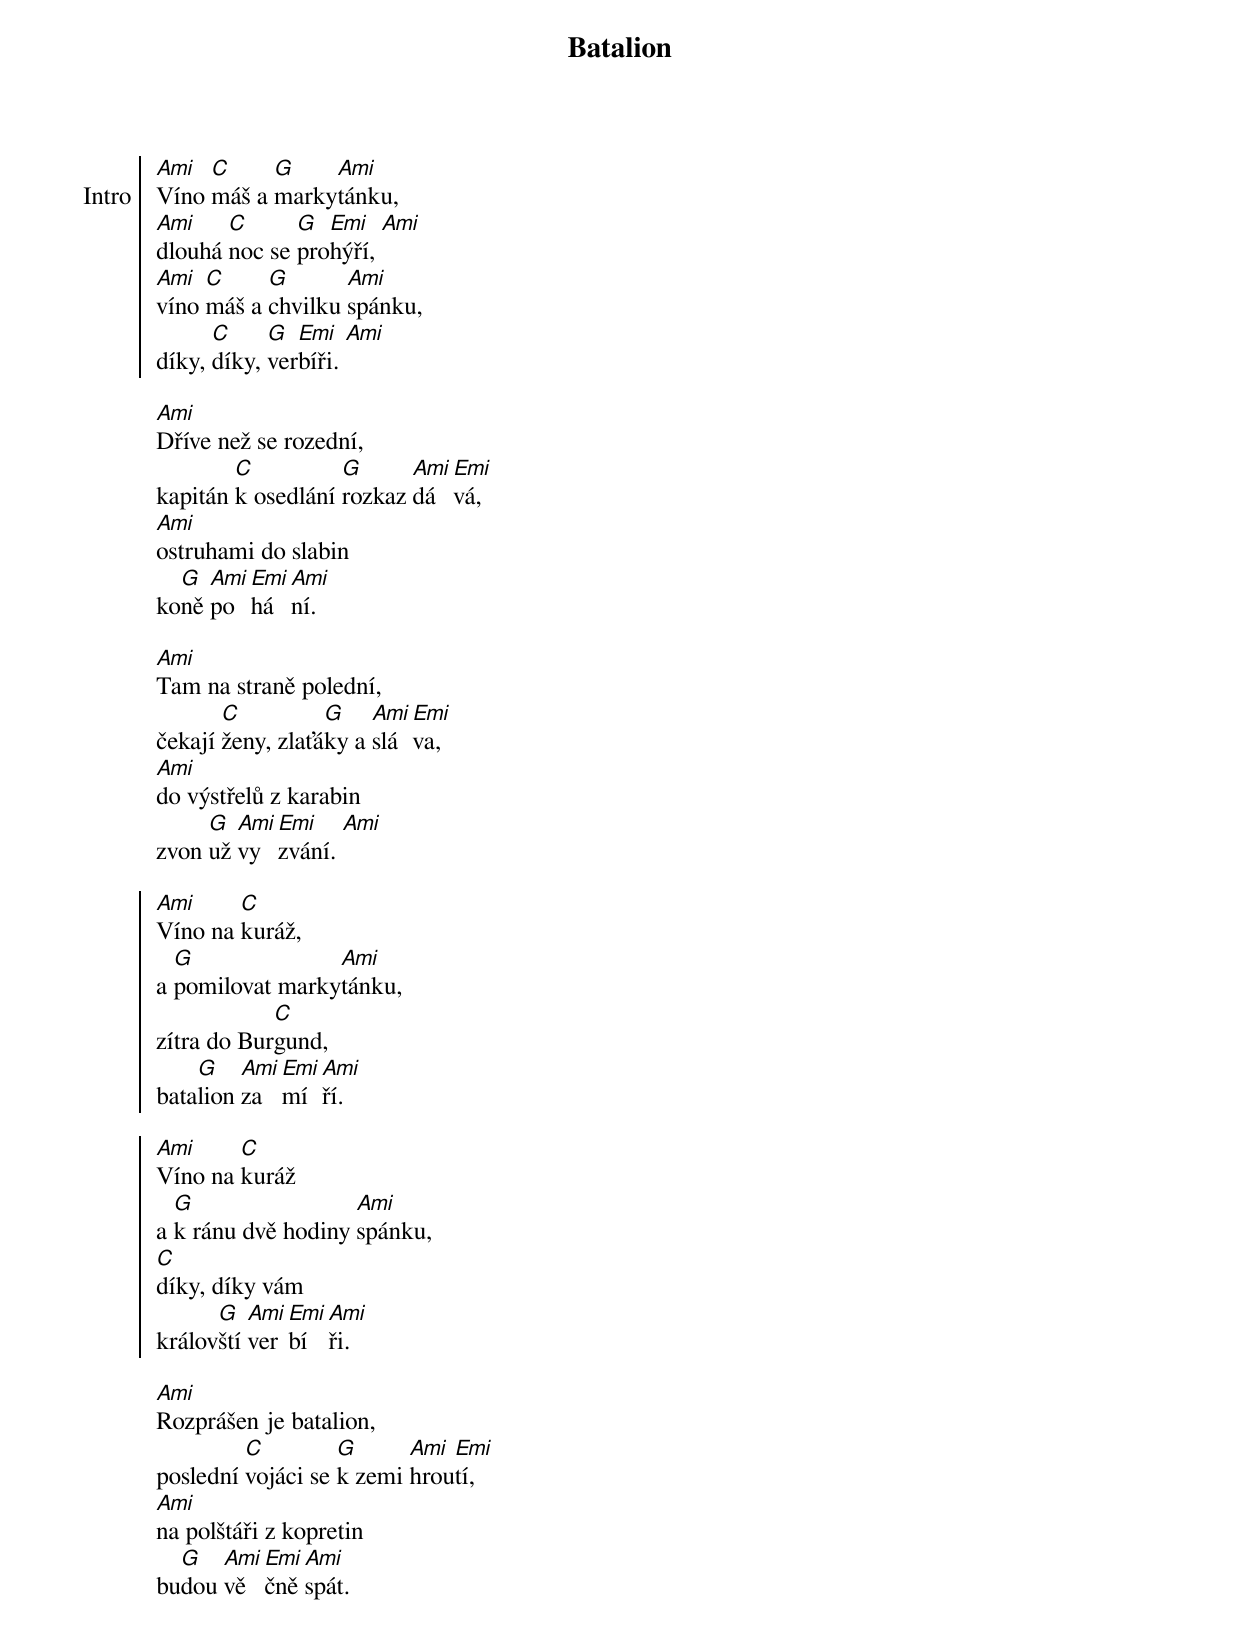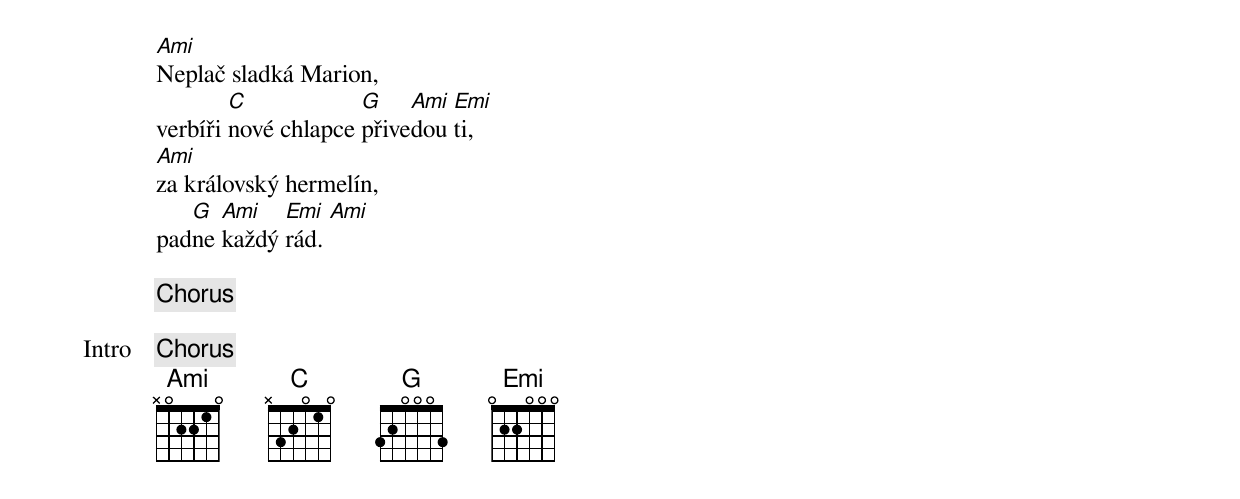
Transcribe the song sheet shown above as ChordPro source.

{title: Batalion}
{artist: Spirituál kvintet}
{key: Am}
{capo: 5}
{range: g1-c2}
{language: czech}
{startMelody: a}
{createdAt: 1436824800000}
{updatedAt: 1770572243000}
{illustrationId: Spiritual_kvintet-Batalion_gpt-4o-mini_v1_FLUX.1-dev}
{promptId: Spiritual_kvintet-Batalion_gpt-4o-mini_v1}

{start_of_chorus: Intro}
[Ami]Víno [C]máš a [G]marky[Ami]tánku,
[Ami]dlouhá [C]noc se [G]pro[Emi]hýří, [Ami]
[Ami]víno [C]máš a [G]chvilku [Ami]spánku,
díky, [C]díky, [G]ver[Emi]bíři. [Ami]
{end_of_chorus}

{start_of_verse}
[Ami]Dříve než se rozední,
kapitán [C]k osedlání [G]rozkaz [Ami]dá[Emi]vá,
[Ami]ostruhami do slabin
ko[G]ně [Ami]po [Emi]há [Ami]ní.

[Ami]Tam na straně polední,
čekají [C]ženy, zlaťá[G]ky a [Ami]slá[Emi]va,
[Ami]do výstřelů z karabin
zvon [G]už [Ami]vy [Emi]zvání. [Ami]
{end_of_verse}

{start_of_chorus}
[Ami]Víno na [C]kuráž,
a [G]pomilovat marky[Ami]tánku,
zítra do Bur[C]gund,
bata[G]lion [Ami]za[Emi]mí[Ami]ří.

[Ami]Víno na [C]kuráž
a [G]k ránu dvě hodiny [Ami]spánku,
[C]díky, díky vám
králov[G]ští [Ami]ver[Emi]bí[Ami]ři.
{end_of_chorus}

{start_of_verse}
[Ami]Rozprášen je batalion,
poslední [C]vojáci se [G]k zemi [Ami]hrou[Emi]tí,
[Ami]na polštáři z kopretin
bu[G]dou [Ami]vě[Emi]čně [Ami]spát.

[Ami]Neplač sladká Marion,
verbíři [C]nové chlapce [G]přive[Ami]dou [Emi]ti,
[Ami]za královský hermelín,
pad[G]ne [Ami]každý [Emi]rád. [Ami]
{end_of_verse}

{chorus}

{chorus: Intro}
